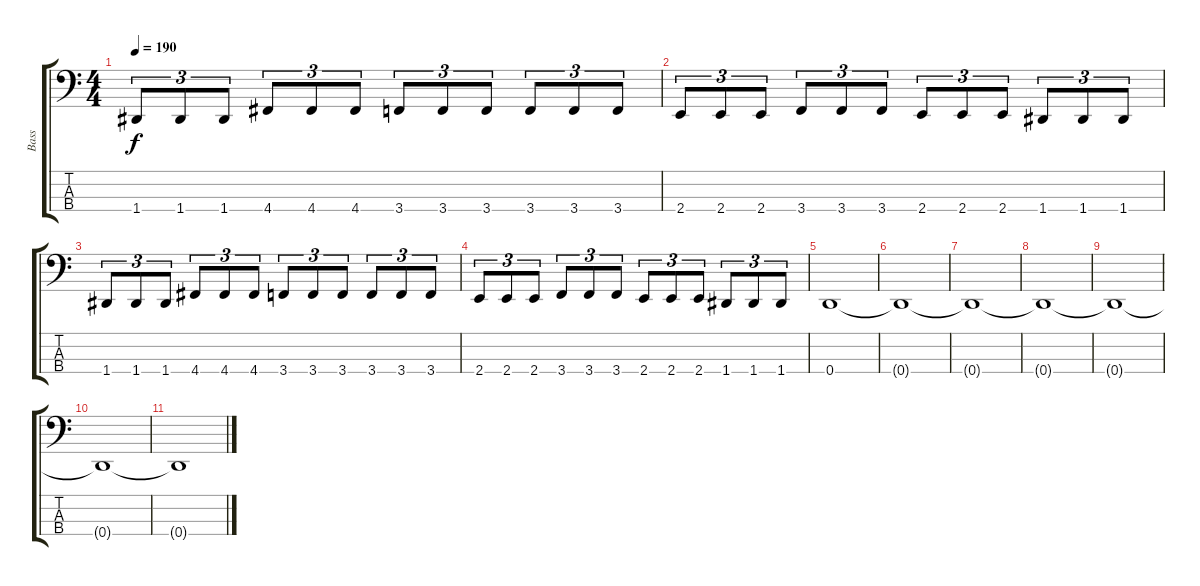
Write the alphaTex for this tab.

\track ("Bass" "Bass") {instrument electricbasspick}
\staff {score tabs}
\tuning (F2 C2 G1 D1) {hide}
\ts (4 4)
\tempo 190
\clef f4
\ks c
1.4.8{tu (3 2) dy f} 1.4.8{tu (3 2)} 1.4.8{tu (3 2)} 4.4.8{tu (3 2)} 4.4.8{tu (3 2)} 4.4.8{tu (3 2)} 3.4.8{tu (3 2)} 3.4.8{tu (3 2)} 3.4.8{tu (3 2)} 3.4.8{tu (3 2)} 3.4.8{tu (3 2)} 3.4.8{tu (3 2)} |
2.4.8{tu (3 2)} 2.4.8{tu (3 2)} 2.4.8{tu (3 2)} 3.4.8{tu (3 2)} 3.4.8{tu (3 2)} 3.4.8{tu (3 2)} 2.4.8{tu (3 2)} 2.4.8{tu (3 2)} 2.4.8{tu (3 2)} 1.4.8{tu (3 2)} 1.4.8{tu (3 2)} 1.4.8{tu (3 2)} |
1.4.8{tu (3 2)} 1.4.8{tu (3 2)} 1.4.8{tu (3 2)} 4.4.8{tu (3 2)} 4.4.8{tu (3 2)} 4.4.8{tu (3 2)} 3.4.8{tu (3 2)} 3.4.8{tu (3 2)} 3.4.8{tu (3 2)} 3.4.8{tu (3 2)} 3.4.8{tu (3 2)} 3.4.8{tu (3 2)} |
2.4.8{tu (3 2)} 2.4.8{tu (3 2)} 2.4.8{tu (3 2)} 3.4.8{tu (3 2)} 3.4.8{tu (3 2)} 3.4.8{tu (3 2)} 2.4.8{tu (3 2)} 2.4.8{tu (3 2)} 2.4.8{tu (3 2)} 1.4.8{tu (3 2)} 1.4.8{tu (3 2)} 1.4.8{tu (3 2)} |
0.4.1 |
0.4{t}.1 |
0.4{t}.1 |
0.4{t}.1 |
0.4{t}.1 |
0.4{t}.1 |
0.4{t}.1
